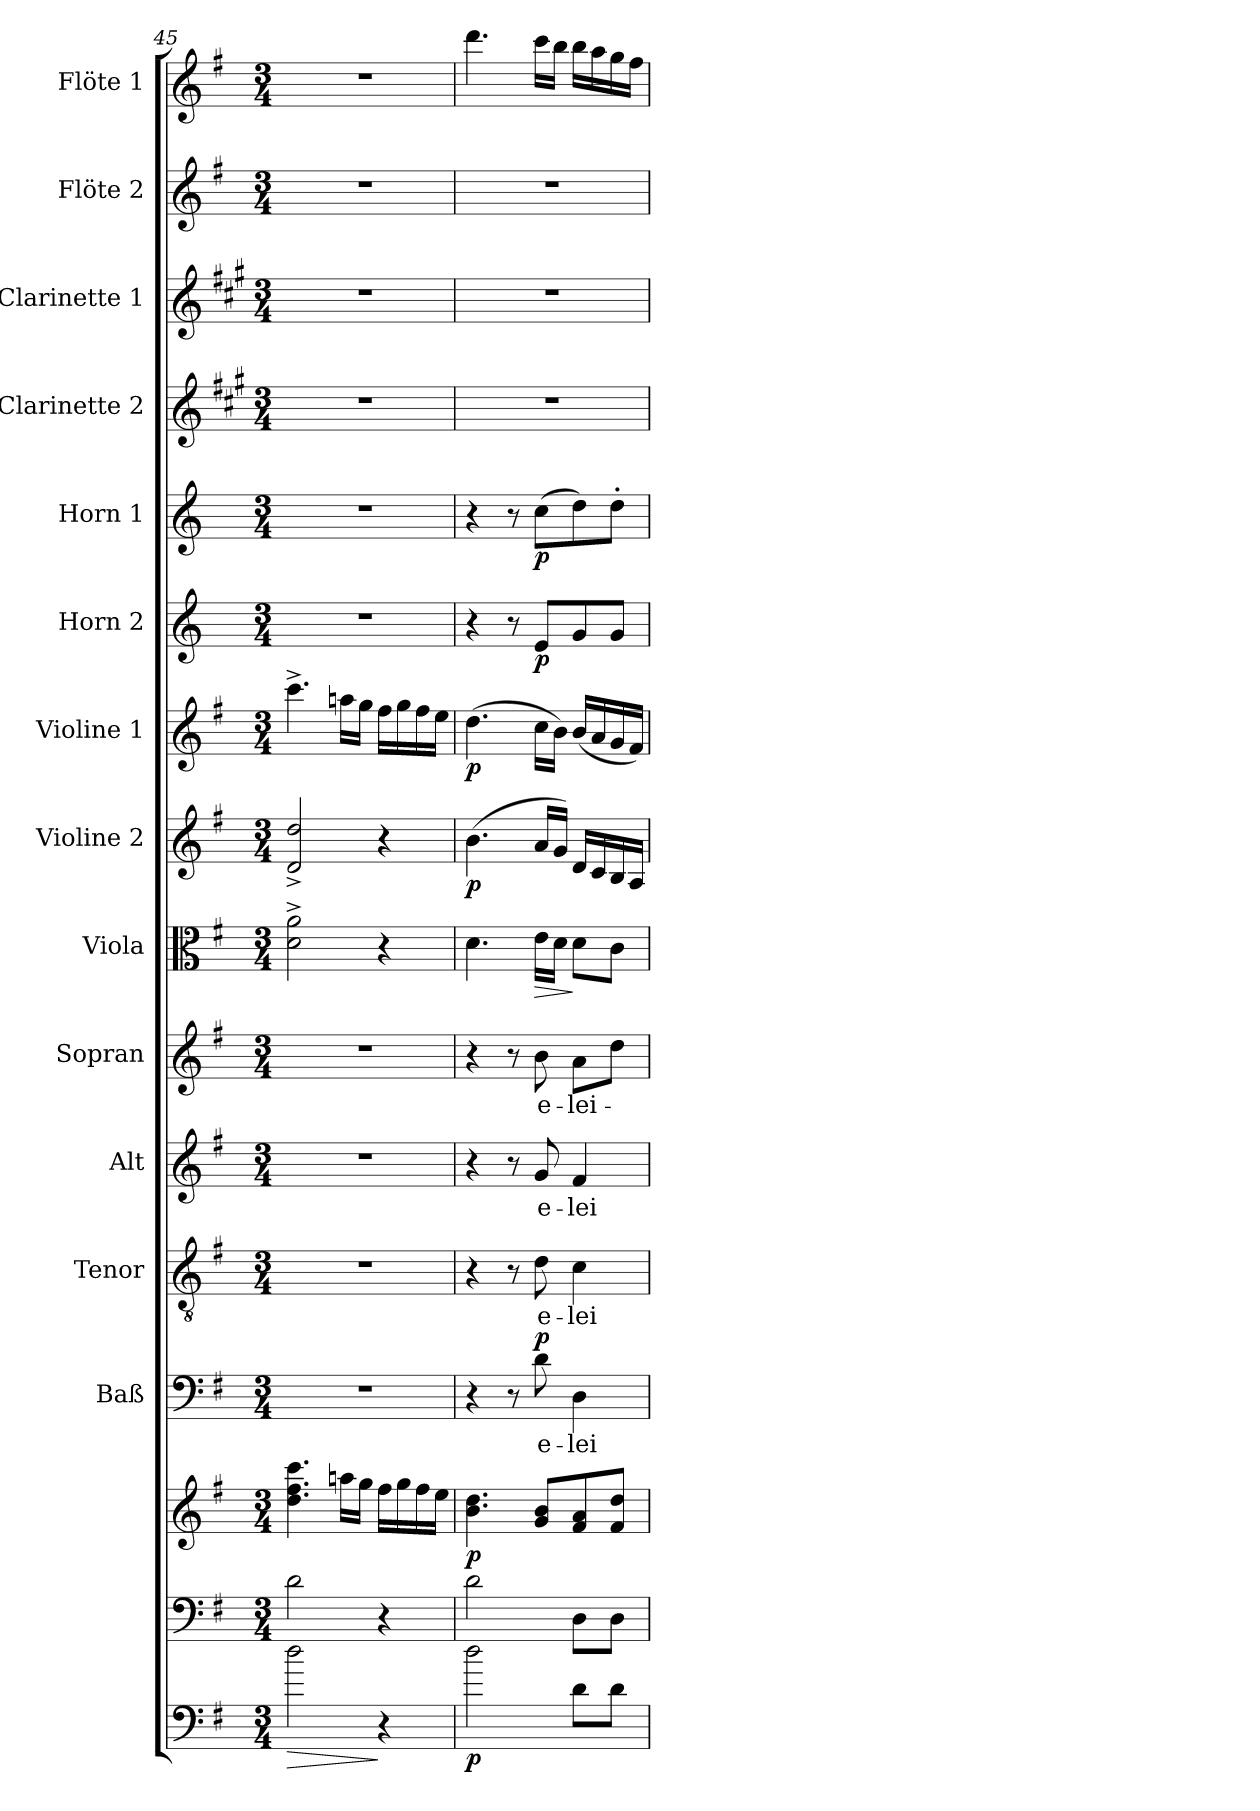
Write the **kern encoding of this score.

**kern	**dynam	**kern	**kern	**dynam	**kern	**text	**dynam	**kern	**text	**kern	**text	**kern	**text	**kern	**dynam	**kern	**dynam	**kern	**dynam	**kern	**dynam	**kern	**dynam	**kern	**kern	**kern	**kern
*part15	*part15	*part14	*part14	*part14	*part13	*part13	*part13	*part12	*part12	*part11	*part11	*part10	*part10	*part9	*part9	*part8	*part8	*part7	*part7	*part6	*part6	*part5	*part5	*part4	*part3	*part2	*part1
*staff16	*staff16	*staff15	*staff14	*staff14/15	*staff13	*staff13	*staff13	*staff12	*staff12	*staff11	*staff11	*staff10	*staff10	*staff9	*staff9	*staff8	*staff8	*staff7	*staff7	*staff6	*staff6	*staff5	*staff5	*staff4	*staff3	*staff2	*staff1
*	*	*	*	*	*I"Baß	*	*	*I"Tenor	*	*I"Alt	*	*I"Sopran	*	*I"Viola	*	*I"Violine 2	*	*I"Violine 1	*	*I"Horn 2	*	*I"Horn 1	*	*I"Clarinette 2	*I"Clarinette 1	*I"Flöte 2	*I"Flöte 1
*	*	*	*	*	*I'Baß	*	*	*I'Ten	*	*I'Alt	*	*I'Sop	*	*I'Vla.	*	*I'Vln. 2	*	*I'Vln. 1	*	*I'Hrn. 2	*	*I'Hrn. 1	*	*I'Cl. 2	*I'Cl. 1	*I'Fl. 2	*I'Fl. 1
*clefF4	*	*clefF4	*clefG2	*	*clefF4	*	*	*clefGv2	*	*clefG2	*	*clefG2	*	*clefC3	*	*clefG2	*	*clefG2	*	*clefG2	*	*clefG2	*	*clefG2	*clefG2	*clefG2	*clefG2
*ITrd7c12	*	*	*	*	*	*	*	*	*	*	*	*	*	*	*	*	*	*	*	*ITrd3c5	*	*ITrd3c5	*	*ITrd1c2	*ITrd1c2	*	*
*k[f#]	*	*k[f#]	*k[f#]	*	*k[f#]	*	*	*k[f#]	*	*k[f#]	*	*k[f#]	*	*k[f#]	*	*k[f#]	*	*k[f#]	*	*k[f#]	*	*k[f#]	*	*k[f#]	*k[f#]	*k[f#]	*k[f#]
*G:	*	*G:	*G:	*	*G:	*	*	*G:	*	*G:	*	*G:	*	*G:	*	*G:	*	*G:	*	*G:	*	*G:	*	*G:	*G:	*G:	*G:
*M3/4	*	*M3/4	*M3/4	*	*M3/4	*	*	*M3/4	*	*M3/4	*	*M3/4	*	*M3/4	*	*M3/4	*	*M3/4	*	*M3/4	*	*M3/4	*	*M3/4	*M3/4	*M3/4	*M3/4
=45	=45	=45	=45	=45	=45	=45	=45	=45	=45	=45	=45	=45	=45	=45	=45	=45	=45	=45	=45	=45	=45	=45	=45	=45	=45	=45	=45
!	!LO:HP:b	!	!	!	!	!	!	!	!	!	!	!	!	!	!	!	!	!	!	!	!	!	!	!	!	!	!
2d\	>	2d\	4.dd\ 4.ff#\ 4.ccc\	.	2.r	.	.	2.r	.	2.r	.	2.r	.	2d\^> 2a\^>	.	2d/^< 2dd/^<	.	4.ccc^>\	.	2.r	.	2.r	.	2.r	2.r	2.r	2.r
.	.	.	16aan\LL	.	.	.	.	.	.	.	.	.	.	.	.	.	.	16aan\LL	.	.	.	.	.	.	.	.	.
.	.	.	16gg\JJ	.	.	.	.	.	.	.	.	.	.	.	.	.	.	16gg\JJ	.	.	.	.	.	.	.	.	.
4r	]	4r	16ff#\LL	.	.	.	.	.	.	.	.	.	.	4r	.	4r	.	16ff#\LL	.	.	.	.	.	.	.	.	.
.	.	.	16gg\	.	.	.	.	.	.	.	.	.	.	.	.	.	.	16gg\	.	.	.	.	.	.	.	.	.
.	.	.	16ff#\	.	.	.	.	.	.	.	.	.	.	.	.	.	.	16ff#\	.	.	.	.	.	.	.	.	.
.	.	.	16ee\JJ	.	.	.	.	.	.	.	.	.	.	.	.	.	.	16ee\JJ	.	.	.	.	.	.	.	.	.
=46	=46	=46	=46	=46	=46	=46	=46	=46	=46	=46	=46	=46	=46	=46	=46	=46	=46	=46	=46	=46	=46	=46	=46	=46	=46	=46	=46
!	!LO:DY:b	!	!	!LO:DY:b	!	!	!	!	!	!	!	!	!	!	!	!	!LO:DY:b	!	!LO:DY:b	!	!	!	!	!	!	!	!
2d\	p	2d\	4.b\ 4.dd\	p	4r	.	.	4r	.	4r	.	4r	.	4.d\	.	(<4.b\	p	(>4.dd\	p	4r	.	4r	.	2.r	2.r	2.r	4.ddd\
.	.	.	.	.	8r	.	.	8r	.	8r	.	8r	.	.	.	.	.	.	.	8r	.	8r	.	.	.	.	.
!	!	!	!	!	!	!LO:LY:b	!LO:DY:a	!	!LO:LY:b	!	!LO:LY:b	!	!LO:LY:b	!	!LO:HP:b	!	!	!	!	!	!LO:DY:b	!	!LO:DY:b	!	!	!	!
.	.	.	8g/ 8b/L	.	8d\	e-	p	8d\	e-	8g/	e-	8b\	e-	16e\LL	>	16a/LL	.	16cc\LL	.	8B/L	p	(<8g\L	p	.	.	.	16ccc\LL
.	.	.	.	.	.	.	.	.	.	.	.	.	.	16d\JJ	.	16g/JJ)	.	16b\JJ)	.	.	.	.	.	.	.	.	16bb\JJ
!	!	!	!	!	!	!LO:LY:b	!	!	!LO:LY:b	!	!LO:LY:b	!	!LO:LY:b	!	!	!	!	!	!	!	!	!	!	!	!	!	!
8D\L	.	8D\L	8f#/ 8a/	.	4D\	-lei-	.	4c\	-lei-	4f#/	-lei-	8a\L	-lei-	8d\L	]	16d/LL	.	(<16b/LL	.	8d/	.	8a\)	.	.	.	.	16bb\LL
.	.	.	.	.	.	.	.	.	.	.	.	.	.	.	.	16c/	.	16a/	.	.	.	.	.	.	.	.	16aa\
8D\J	.	8D\J	8f#/ 8dd/J	.	.	.	.	.	.	.	.	8dd\J	.	8c\J	.	16B/	.	16g/	.	8d/J	.	8a'<\J	.	.	.	.	16gg\
.	.	.	.	.	.	.	.	.	.	.	.	.	.	.	.	16A/JJ	.	16f#/JJ)	.	.	.	.	.	.	.	.	16ff#\JJ
=	=	=	=	=	=	=	=	=	=	=	=	=	=	=	=	=	=	=	=	=	=	=	=	=	=	=	=
*-	*-	*-	*-	*-	*-	*-	*-	*-	*-	*-	*-	*-	*-	*-	*-	*-	*-	*-	*-	*-	*-	*-	*-	*-	*-	*-	*-
